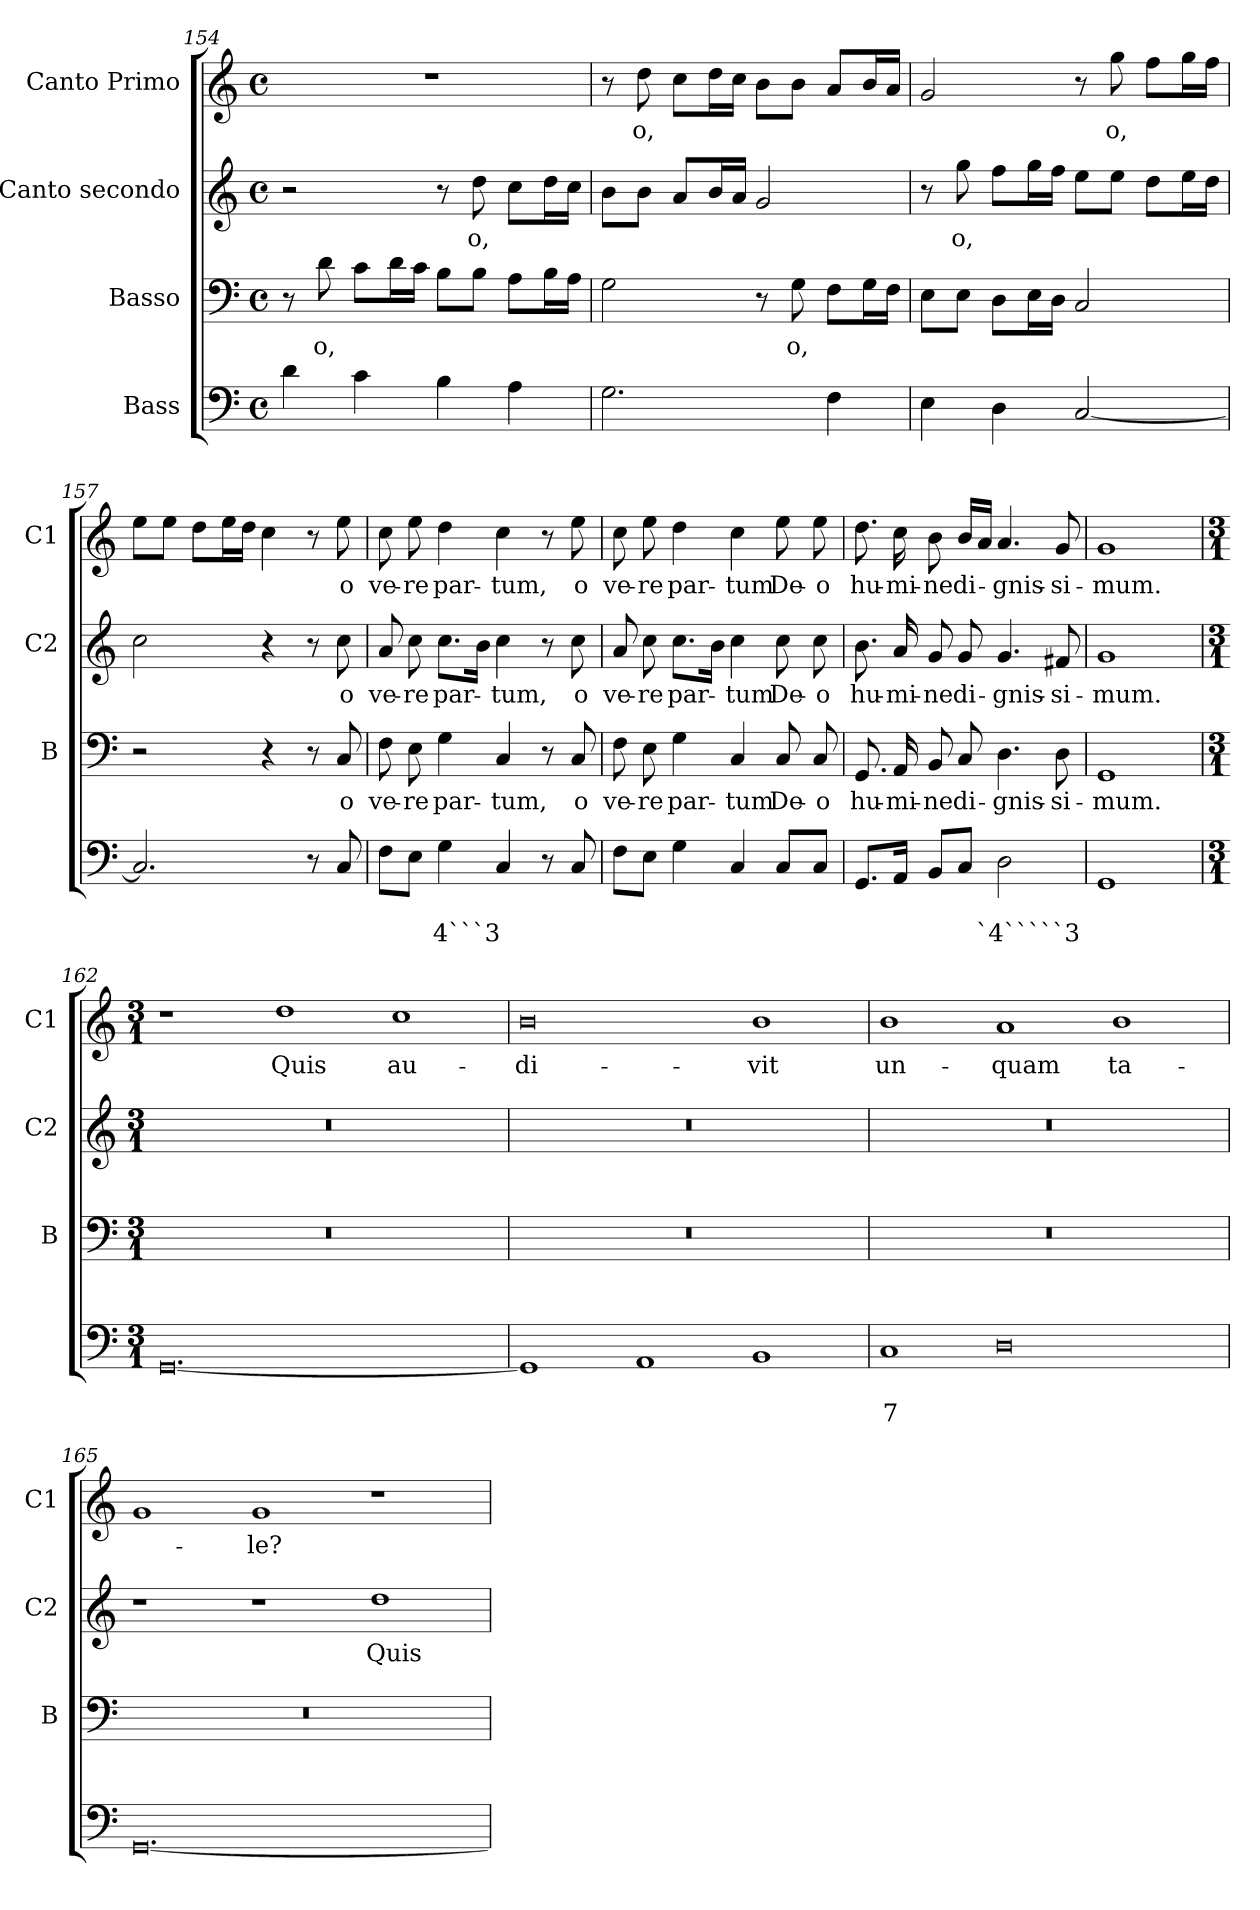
**kern	**text	**text	**kern	**text	**kern	**text	**kern	**text
*part4	*part4	*part4	*part3	*part3	*part2	*part2	*part1	*part1
*staff4	*staff4	*staff4	*staff3	*staff3	*staff2	*staff2	*staff1	*staff1
*I"Bass	*	*	*I"Basso	*	*I"Canto  secondo	*	*I"Canto  Primo	*
*	*	*	*I'B	*	*I'C2	*	*I'C1	*
*clefF4	*	*	*clefF4	*	*clefG2	*	*clefG2	*
*k[]	*	*	*k[]	*	*k[]	*	*k[]	*
*C:	*	*	*C:	*	*C:	*	*C:	*
*M4/4	*	*	*M4/4	*	*M4/4	*	*M4/4	*
*met(c)	*	*	*met(c)	*	*met(c)	*	*met(c)	*
=154	=154	=154	=154	=154	=154	=154	=154	=154
4d\	.	.	8r	.	2r	.	1r	.
!	!	!	!	!LO:LY:b	!	!	!	!
.	.	.	8d\	o,	.	.	.	.
4c\	.	.	8c\L	.	.	.	.	.
.	.	.	16d\L	.	.	.	.	.
.	.	.	16c\JJ	.	.	.	.	.
4B\	.	.	8B\L	.	8r	.	.	.
!	!	!	!	!	!	!LO:LY:b	!	!
.	.	.	8B\J	.	8dd\	o,	.	.
4A\	.	.	8A\L	.	8cc\L	.	.	.
.	.	.	16B\L	.	16dd\L	.	.	.
.	.	.	16A\JJ	.	16cc\JJ	.	.	.
=155	=155	=155	=155	=155	=155	=155	=155	=155
2.G\	.	.	2G\	.	8b\L	.	8r	.
!	!	!	!	!	!	!	!	!LO:LY:b
.	.	.	.	.	8b\J	.	8dd\	o,
.	.	.	.	.	8a/L	.	8cc\L	.
.	.	.	.	.	16b/L	.	16dd\L	.
.	.	.	.	.	16a/JJ	.	16cc\JJ	.
.	.	.	8r	.	2g/	.	8b\L	.
!	!	!	!	!LO:LY:b	!	!	!	!
.	.	.	8G\	o,	.	.	8b\J	.
4F\	.	.	8F\L	.	.	.	8a/L	.
.	.	.	16G\L	.	.	.	16b/L	.
.	.	.	16F\JJ	.	.	.	16a/JJ	.
!!LO:PB:g=z
=156	=156	=156	=156	=156	=156	=156	=156	=156
4E\	.	.	8E\L	.	8r	.	2g/	.
!	!	!	!	!	!	!LO:LY:b	!	!
.	.	.	8E\J	.	8gg\	o,	.	.
4D\	.	.	8D\L	.	8ff\L	.	.	.
.	.	.	16E\L	.	16gg\L	.	.	.
.	.	.	16D\JJ	.	16ff\JJ	.	.	.
[2C/	.	.	2C/	.	8ee\L	.	8r	.
!	!	!	!	!	!	!	!	!LO:LY:b
.	.	.	.	.	8ee\J	.	8gg\	o,
.	.	.	.	.	8dd\L	.	8ff\L	.
.	.	.	.	.	16ee\L	.	16gg\L	.
.	.	.	.	.	16dd\JJ	.	16ff\JJ	.
=157	=157	=157	=157	=157	=157	=157	=157	=157
2.C/]	.	.	2r	.	2cc\	.	8ee\L	.
.	.	.	.	.	.	.	8ee\J	.
.	.	.	.	.	.	.	8dd\L	.
.	.	.	.	.	.	.	16ee\L	.
.	.	.	.	.	.	.	16dd\JJ	.
.	.	.	4r	.	4r	.	4cc\	.
8r	.	.	8r	.	8r	.	8r	.
!	!	!	!	!LO:LY:b	!	!LO:LY:b	!	!LO:LY:b
8C/	.	.	8C/	o	8cc\	o	8ee\	o
=158	=158	=158	=158	=158	=158	=158	=158	=158
!	!	!	!	!LO:LY:b	!	!LO:LY:b	!	!LO:LY:b
8F\L	.	.	8F\	ve-	8a/	ve-	8cc\	ve-
!	!	!	!	!LO:LY:b	!	!LO:LY:b	!	!LO:LY:b
8E\J	.	.	8E\	-re	8cc\	-re	8ee\	-re
!	!	!LO:LY:b	!	!LO:LY:b	!	!LO:LY:b	!	!LO:LY:b
4G\	.	4```3	4G\	par-	8.cc\L	par-	4dd\	par-
.	.	.	.	.	16b\Jk	.	.	.
!	!	!	!	!LO:LY:b	!	!LO:LY:b	!	!LO:LY:b
4C/	.	.	4C/	-tum,	4cc\	-tum,	4cc\	-tum,
8r	.	.	8r	.	8r	.	8r	.
!	!	!	!	!LO:LY:b	!	!LO:LY:b	!	!LO:LY:b
8C/	.	.	8C/	o	8cc\	o	8ee\	o
=159	=159	=159	=159	=159	=159	=159	=159	=159
!	!	!	!	!LO:LY:b	!	!LO:LY:b	!	!LO:LY:b
8F\L	.	.	8F\	ve-	8a/	ve-	8cc\	ve-
!	!	!	!	!LO:LY:b	!	!LO:LY:b	!	!LO:LY:b
8E\J	.	.	8E\	-re	8cc\	-re	8ee\	-re
!	!	!	!	!LO:LY:b	!	!LO:LY:b	!	!LO:LY:b
4G\	.	.	4G\	par-	8.cc\L	par-	4dd\	par-
.	.	.	.	.	16b\Jk	.	.	.
!	!	!	!	!LO:LY:b	!	!LO:LY:b	!	!LO:LY:b
4C/	.	.	4C/	-tum	4cc\	-tum	4cc\	-tum
!	!	!	!	!LO:LY:b	!	!LO:LY:b	!	!LO:LY:b
8C/L	.	.	8C/	De-	8cc\	De-	8ee\	De-
!	!	!	!	!LO:LY:b	!	!LO:LY:b	!	!LO:LY:b
8C/J	.	.	8C/	-o	8cc\	-o	8ee\	-o
=160	=160	=160	=160	=160	=160	=160	=160	=160
!	!	!	!	!LO:LY:b	!	!LO:LY:b	!	!LO:LY:b
8.GG/L	.	.	8.GG/	hu-	8.b\	hu-	8.dd\	hu-
!	!	!	!	!LO:LY:b	!	!LO:LY:b	!	!LO:LY:b
16AA/Jk	.	.	16AA/	-mi-	16a/	-mi-	16cc\	-mi-
!	!	!	!	!LO:LY:b	!	!LO:LY:b	!	!LO:LY:b
8BB/L	.	.	8BB/	-ne	8g/	-ne	8b\	-ne
!	!	!	!	!LO:LY:b	!	!LO:LY:b	!	!LO:LY:b
8C/J	.	.	8C/	di-	8g/	di-	16b/LL	di-
.	.	.	.	.	.	.	16a/JJ	.
!	!	!LO:LY:b	!	!LO:LY:b	!	!LO:LY:b	!	!LO:LY:b
2D\	.	`4`````3	4.D\	-gnis-	4.g/	-gnis-	4.a/	-gnis-
!	!	!	!	!LO:LY:b	!	!LO:LY:b	!	!LO:LY:b
.	.	.	8D\	-si-	8f#X/	-si-	8g/	-si-
=161	=161	=161	=161	=161	=161	=161	=161	=161
!	!	!	!	!LO:LY:b	!	!LO:LY:b	!	!LO:LY:b
1GG	.	.	1GG	-mum.	1g	-mum.	1g	-mum.
!!LO:LB:g=z
=162	=162	=162	=162	=162	=162	=162	=162	=162
*M3/1	*	*	*M3/1	*	*M3/1	*	*M3/1	*
[0.GG	.	.	0.r	.	0.r	.	1r	.
!	!	!	!	!	!	!	!	!LO:LY:b
.	.	.	.	.	.	.	1dd	Quis
!	!	!	!	!	!	!	!	!LO:LY:b
.	.	.	.	.	.	.	1cc	au-
=163	=163	=163	=163	=163	=163	=163	=163	=163
!	!	!	!	!	!	!	!	!LO:LY:b
1GG]	.	.	0.r	.	0.r	.	0b	-di-
1AA	.	.	.	.	.	.	.	.
!	!	!	!	!	!	!	!	!LO:LY:b
1BB	.	.	.	.	.	.	1b	-vit
=164	=164	=164	=164	=164	=164	=164	=164	=164
!	!	!LO:LY:b	!	!	!	!	!	!LO:LY:b
1C	.	7	0.r	.	0.r	.	1b	un-
!	!	!	!	!	!	!	!	!LO:LY:b
0D	.	.	.	.	.	.	1a	-quam
!	!	!	!	!	!	!	!	!LO:LY:b
.	.	.	.	.	.	.	1b	ta-
=165	=165	=165	=165	=165	=165	=165	=165	=165
[0.GG	.	.	0.r	.	1r	.	1g	.
!	!	!	!	!	!	!	!	!LO:LY:b
.	.	.	.	.	1r	.	1g	-le?
!	!	!	!	!	!	!LO:LY:b	!	!
.	.	.	.	.	1dd	Quis	1r	.
=	=	=	=	=	=	=	=	=
*-	*-	*-	*-	*-	*-	*-	*-	*-
